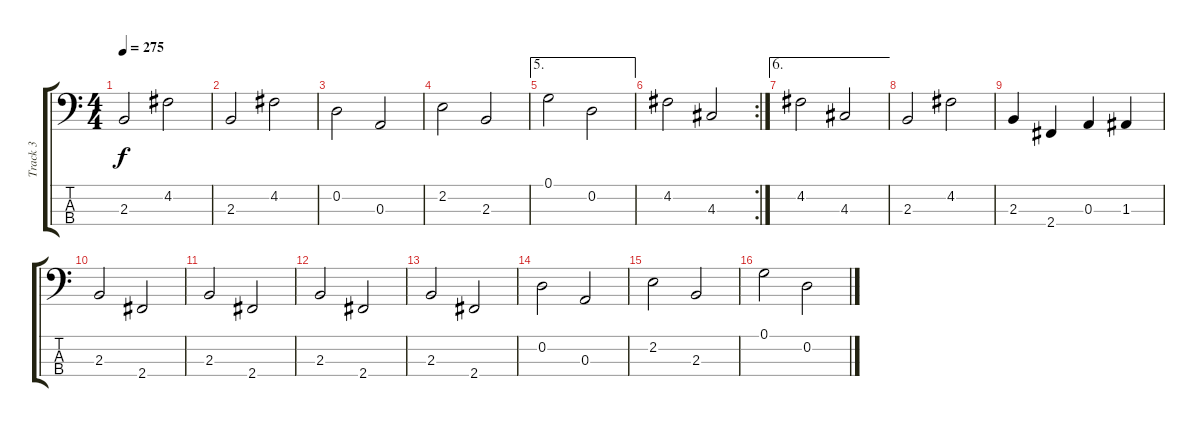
\track ("Track 3" "Track 3") {instrument acousticbass}
\staff {score tabs}
\tuning (G2 D2 A1 E1) {hide}
\ts (4 4)
\tempo 275
\clef f4
\ks c
2.3.2{dy f} 4.2.2 |
2.3.2 4.2.2 |
0.2.2 0.3.2 |
2.2.2 2.3.2 |
\ae 5
0.1.2 0.2.2 |
\rc 2
4.2.2 4.3.2 |
\ae 6
4.2.2 4.3.2 |
2.3.2 4.2.2 |
2.3.4 2.4.4 0.3.4 1.3.4 |
2.3.2 2.4.2 |
2.3.2 2.4.2 |
2.3.2 2.4.2 |
2.3.2 2.4.2 |
0.2.2 0.3.2 |
2.2.2 2.3.2 |
0.1.2 0.2.2
